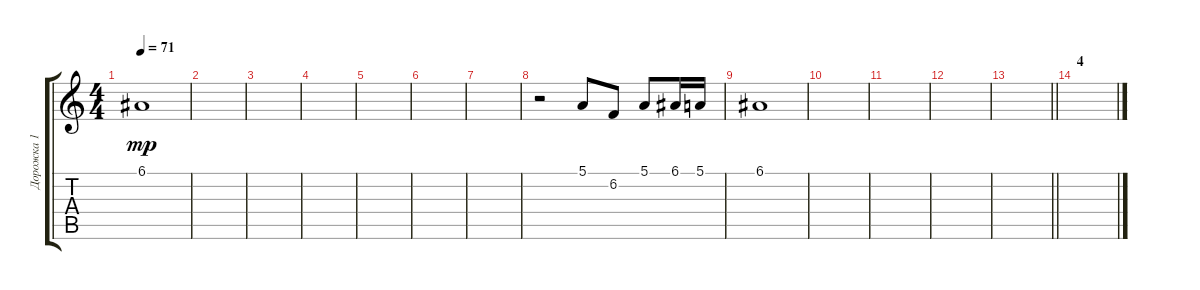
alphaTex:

\track ("Дорожка 1" "Дорожка 1") {instrument acousticgrandpiano}
\staff {score tabs}
\tuning (E4 B3 G3 D3 A2 E2) {hide}
\ts (4 4)
\tempo 71
\clef g2
\ks c
6.1.1{dy mp} |
|
|
|
|
|
|
r.2 5.1.8 6.2.8 5.1.8 6.1.16 5.1.16 |
6.1.1 |
|
|
|
\barLineRight lightlight
|
\section ("" "4")
